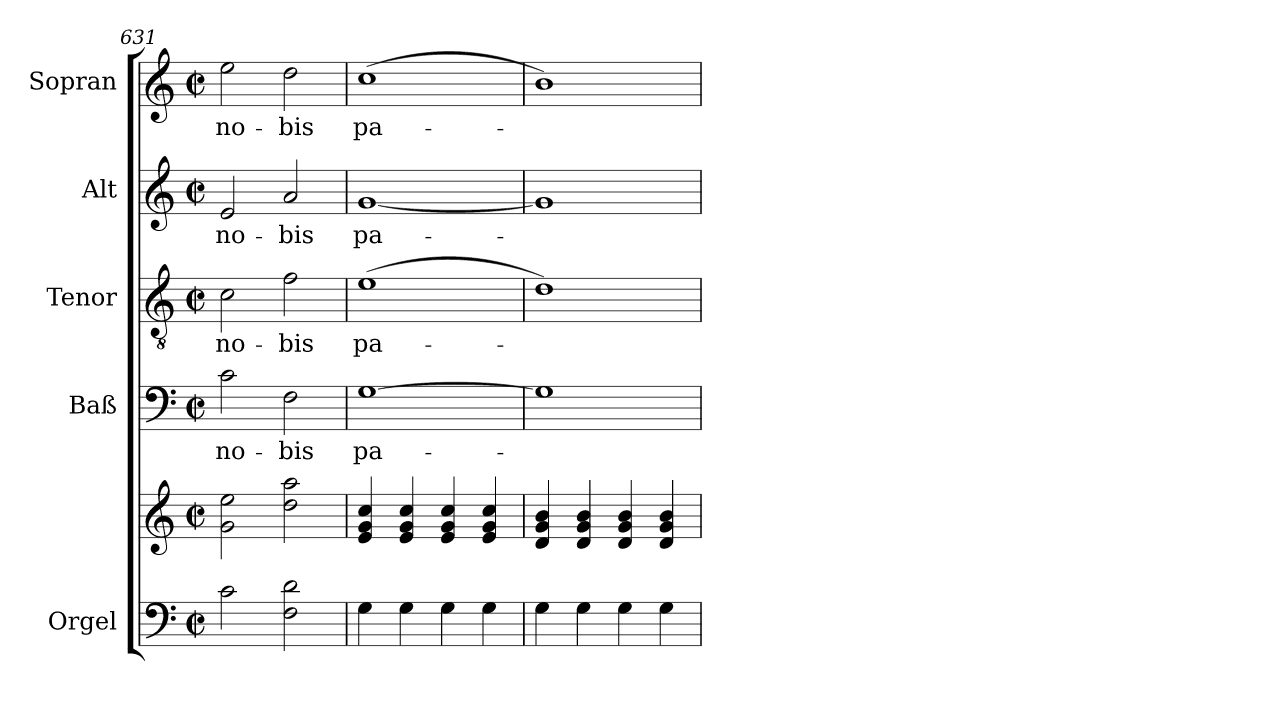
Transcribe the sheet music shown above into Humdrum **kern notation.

**kern	**kern	**kern	**text	**kern	**text	**kern	**text	**kern	**text
*part5	*part5	*part4	*part4	*part3	*part3	*part2	*part2	*part1	*part1
*staff6	*staff5	*staff4	*staff4	*staff3	*staff3	*staff2	*staff2	*staff1	*staff1
*I"Orgel	*	*I"Baß	*	*I"Tenor	*	*I"Alt	*	*I"Sopran	*
*clefF4	*clefG2	*clefF4	*	*clefGv2	*	*clefG2	*	*clefG2	*
*k[]	*k[]	*k[]	*	*k[]	*	*k[]	*	*k[]	*
*C:	*C:	*C:	*	*C:	*	*C:	*	*C:	*
*M2/2	*M2/2	*M2/2	*	*M2/2	*	*M2/2	*	*M2/2	*
*met(c|)	*met(c|)	*met(c|)	*	*met(c|)	*	*met(c|)	*	*met(c|)	*
=631	=631	=631	=631	=631	=631	=631	=631	=631	=631
!	!	!	!LO:LY:b	!	!LO:LY:b	!	!LO:LY:b	!	!LO:LY:b
2c\	2g\ 2ee\	2c\	no-	2c\	no-	2e/	no-	2ee\	no-
!	!	!	!LO:LY:b	!	!LO:LY:b	!	!LO:LY:b	!	!LO:LY:b
2F\ 2d\	2dd\ 2aa\	2F\	-bis	2f\	-bis	2a/	-bis	2dd\	-bis
=632	=632	=632	=632	=632	=632	=632	=632	=632	=632
!	!	!	!LO:LY:b	!	!LO:LY:b	!	!LO:LY:b	!	!LO:LY:b
4G\	4e/ 4g/ 4cc/	[1G	pa-	(>1e	pa-	[1g	pa-	(>1cc	pa-
4G\	4e/ 4g/ 4cc/	.	.	.	.	.	.	.	.
4G\	4e/ 4g/ 4cc/	.	.	.	.	.	.	.	.
4G\	4e/ 4g/ 4cc/	.	.	.	.	.	.	.	.
=633	=633	=633	=633	=633	=633	=633	=633	=633	=633
4G\	4d/ 4g/ 4b/	1G]	.	1d)	.	1g]	.	1b)	.
4G\	4d/ 4g/ 4b/	.	.	.	.	.	.	.	.
4G\	4d/ 4g/ 4b/	.	.	.	.	.	.	.	.
4G\	4d/ 4g/ 4b/	.	.	.	.	.	.	.	.
=	=	=	=	=	=	=	=	=	=
*-	*-	*-	*-	*-	*-	*-	*-	*-	*-
